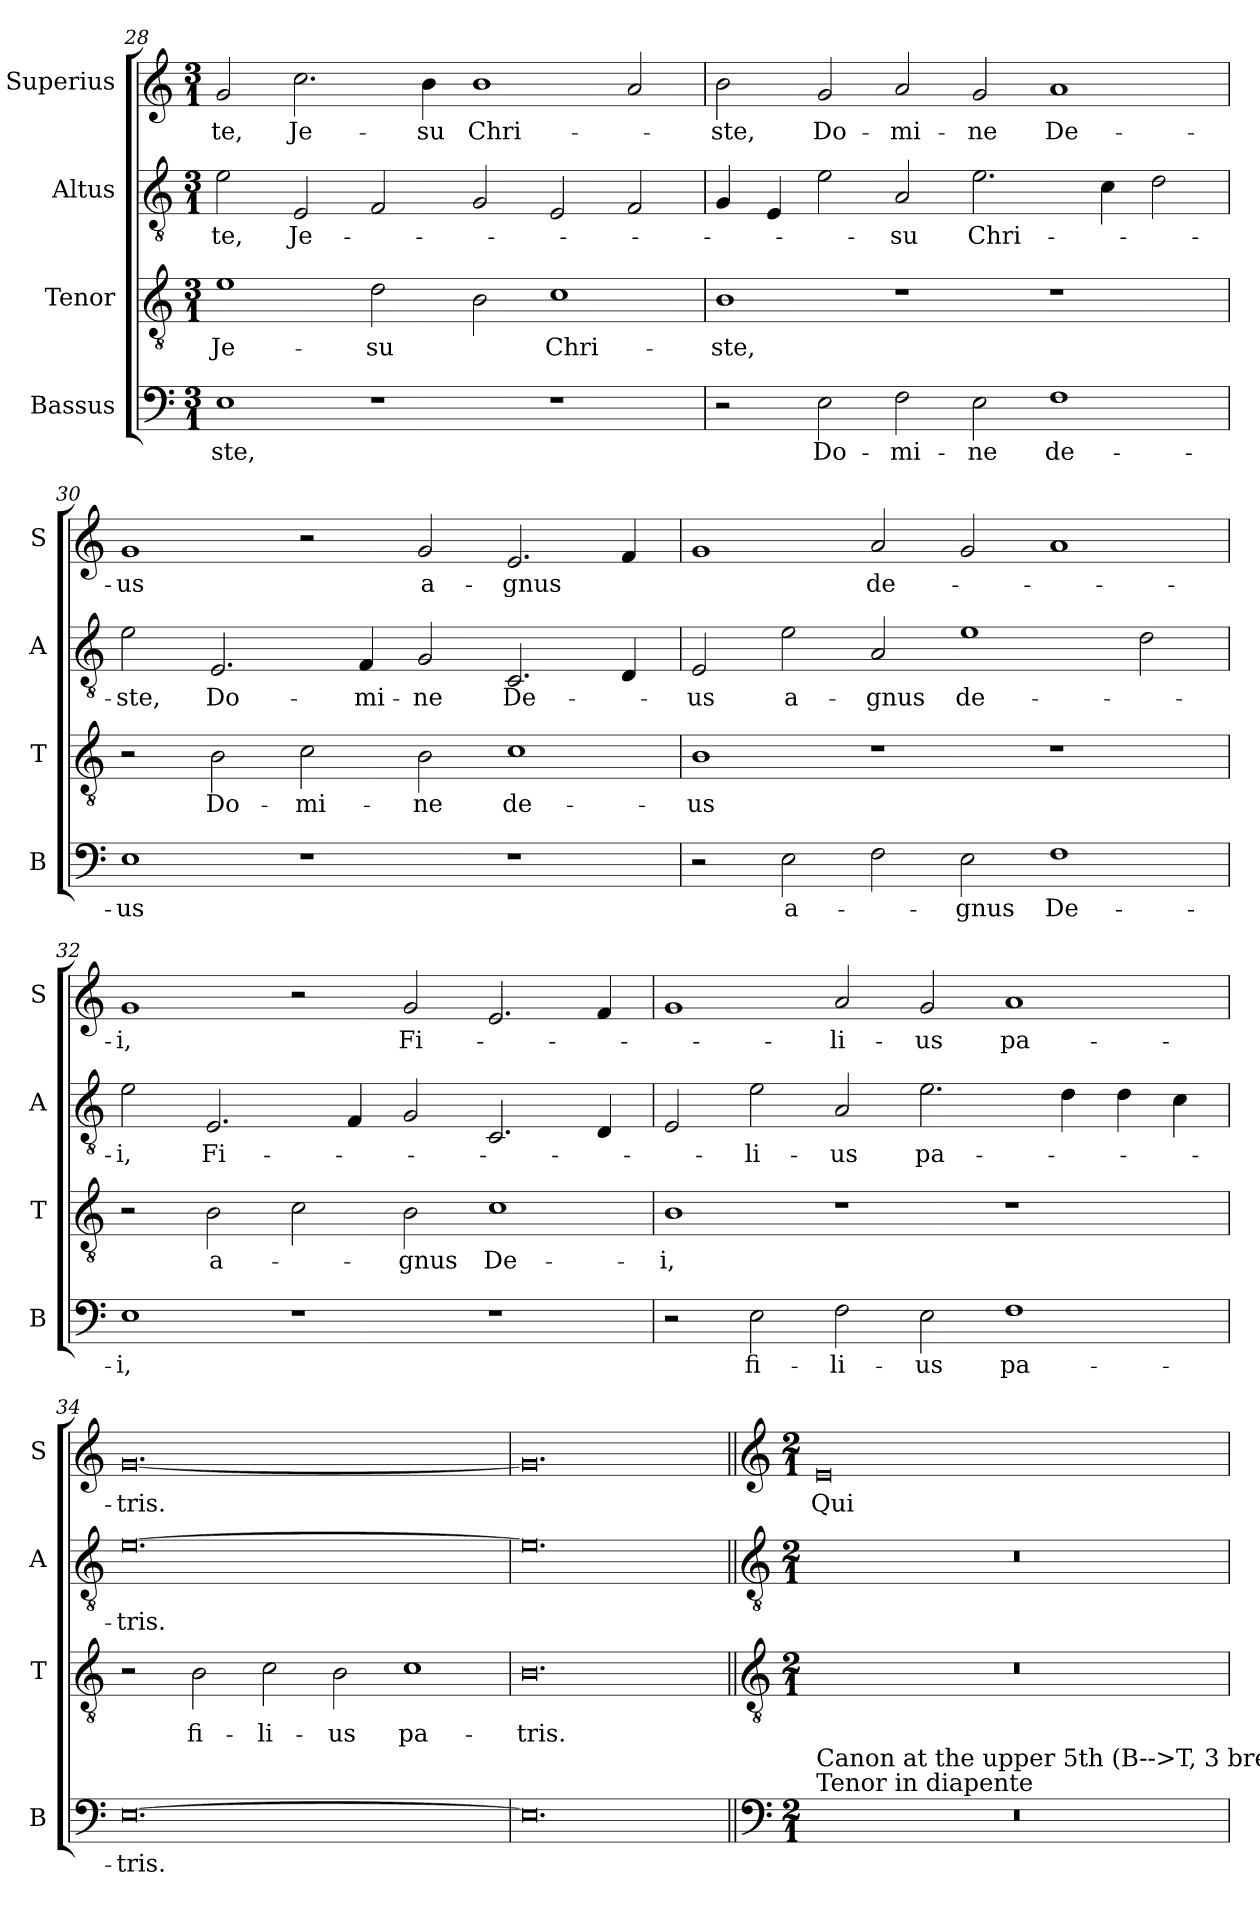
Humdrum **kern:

**kern	**text	**kern	**text	**kern	**text	**kern	**text
*part4	*part4	*part3	*part3	*part2	*part2	*part1	*part1
*staff4	*staff4	*staff3	*staff3	*staff2	*staff2	*staff1	*staff1
*I"Bassus	*	*I"Tenor	*	*I"Altus	*	*I"Superius	*
*I'B	*	*I'T	*	*I'A	*	*I'S	*
*clefF4	*	*clefGv2	*	*clefGv2	*	*clefG2	*
*k[]	*	*k[]	*	*k[]	*	*k[]	*
*M3/1	*	*M3/1	*	*M3/1	*	*M3/1	*
=28	=28	=28	=28	=28	=28	=28	=28
1E	-ste,	1e	Je-	2e\	-te,	2g/	-te,
.	.	.	.	2E/	Je-	2.cc\	Je-
1r	.	2d\	-su	2F/	.	.	.
.	.	.	.	.	.	4b\	-su
.	.	2B\	.	2G/	.	1b	Chri-
1r	.	1c	Chri-	2E/	.	.	.
.	.	.	.	2F/	.	2a/	.
=29	=29	=29	=29	=29	=29	=29	=29
2r	.	1B	-ste,	4G/	.	2b\	-ste,
.	.	.	.	4E/	.	.	.
2E\	Do-	.	.	2e\	.	2g/	Do-
2F\	-mi-	1r	.	2A/	-su	2a/	-mi-
2E\	-ne	.	.	2.e\	Chri-	2g/	-ne
1F	de-	1r	.	.	.	1a	De-
.	.	.	.	4c\	.	.	.
.	.	.	.	2d\	.	.	.
=30	=30	=30	=30	=30	=30	=30	=30
1E	-us	2r	.	2e\	-ste,	1g	-us
.	.	2B\	Do-	2.E/	Do-	.	.
1r	.	2c\	-mi-	.	.	2r	.
.	.	.	.	4F/	-mi-	.	.
.	.	2B\	-ne	2G/	-ne	2g/	a-
1r	.	1c	de-	2.C/	De-	2.e/	-gnus
.	.	.	.	4D/	.	4f/	.
=31	=31	=31	=31	=31	=31	=31	=31
2r	.	1B	-us	2E/	-us	1g	.
2E\	a-	.	.	2e\	a-	.	.
2F\	.	1r	.	2A/	-gnus	2a/	de-
2E\	-gnus	.	.	1e	de-	2g/	.
1F	De-	1r	.	.	.	1a	.
.	.	.	.	2d\	.	.	.
=32	=32	=32	=32	=32	=32	=32	=32
1E	-i,	2r	.	2e\	-i,	1g	-i,
.	.	2B\	a-	2.E/	Fi-	.	.
1r	.	2c\	.	.	.	2r	.
.	.	.	.	4F/	.	.	.
.	.	2B\	-gnus	2G/	.	2g/	Fi-
1r	.	1c	De-	2.C/	.	2.e/	.
.	.	.	.	4D/	.	4f/	.
=33	=33	=33	=33	=33	=33	=33	=33
2r	.	1B	-i,	2E/	.	1g	.
2E\	fi-	.	.	2e\	-li-	.	.
2F\	-li-	1r	.	2A/	-us	2a/	-li-
2E\	-us	.	.	2.e\	pa-	2g/	-us
1F	pa-	1r	.	.	.	1a	pa-
.	.	.	.	4d\	.	.	.
.	.	.	.	4d\	.	.	.
.	.	.	.	4c\	.	.	.
=34	=34	=34	=34	=34	=34	=34	=34
[0.E	-tris.	2r	.	[0.e	-tris.	[0.g	-tris.
.	.	2B\	fi-	.	.	.	.
.	.	2c\	-li-	.	.	.	.
.	.	2B\	-us	.	.	.	.
.	.	1c	pa-	.	.	.	.
=35	=35	=35	=35	=35	=35	=35	=35
0.E]	.	0.B	-tris.	0.e]	.	0.g]	.
!!LO:LB:g=z
=36||	=36||	=36||	=36||	=36||	=36||	=36||	=36||
*clefF4	*	*clefGv2	*	*clefGv2	*	*clefG2	*
*k[]	*	*k[]	*	*k[]	*	*k[]	*
*M2/1	*	*M2/1	*	*M2/1	*	*M2/1	*
!LO:TX:a:t=Tenor in diapente	!	!	!	!	!	!	!
!LO:TX:a:t=Canon at the upper 5th (B-->T, 3 breves)	!	!	!	!	!	!	!
0r	.	0r	.	0r	.	0e	Qui
=	=	=	=	=	=	=	=
*-	*-	*-	*-	*-	*-	*-	*-
